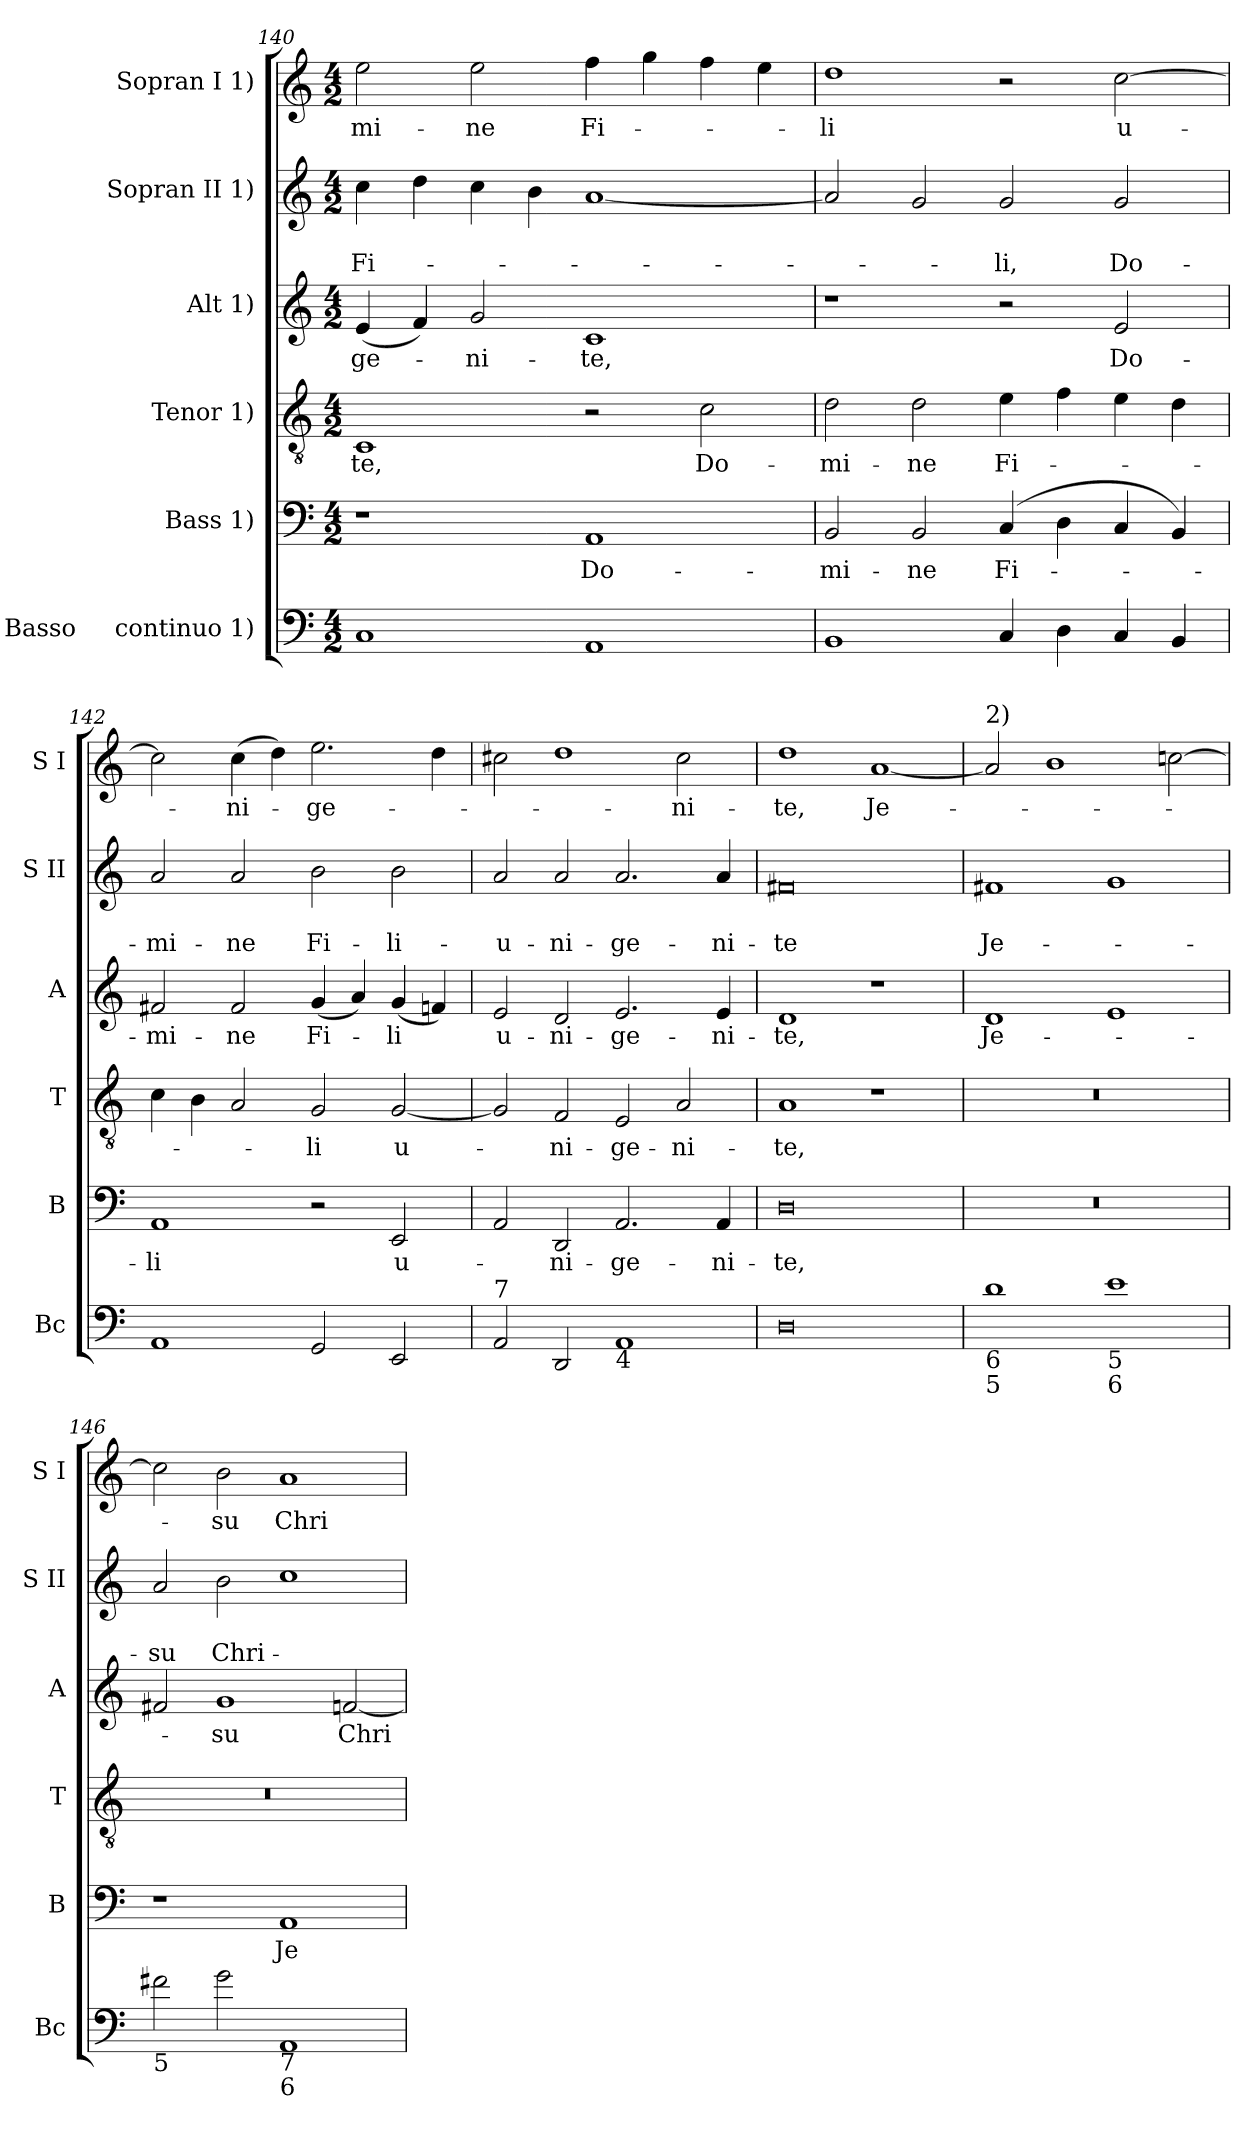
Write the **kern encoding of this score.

**kern	**kern	**text	**kern	**text	**kern	**text	**kern	**text	**text	**kern	**text
*part6	*part5	*part5	*part4	*part4	*part3	*part3	*part2	*part2	*part2	*part1	*part1
*staff6	*staff5	*staff5	*staff4	*staff4	*staff3	*staff3	*staff2	*staff2	*staff2	*staff1	*staff1
*I"Basso     continuo 1)	*I"Bass 1)	*	*I"Tenor 1)	*	*I"Alt 1)	*	*I"Sopran II 1)	*	*	*I"Sopran I 1)	*
*I'Bc	*I'B	*	*I'T	*	*I'A	*	*I'S II	*	*	*I'S I	*
!!LO:LB:g=z
*clefF4	*clefF4	*	*clefGv2	*	*clefG2	*	*clefG2	*	*	*clefG2	*
*k[]	*k[]	*	*k[]	*	*k[]	*	*k[]	*	*	*k[]	*
*C:	*C:	*	*C:	*	*C:	*	*C:	*	*	*C:	*
*M4/2	*M4/2	*	*M4/2	*	*M4/2	*	*M4/2	*	*	*M4/2	*
=140	=140	=140	=140	=140	=140	=140	=140	=140	=140	=140	=140
1C	1r	.	1C	-te,	(4e/	-ge-	4cc\	.	Fi-	2ee\	-mi-
.	.	.	.	.	4f/)	.	4dd\	.	.	.	.
.	.	.	.	.	2g/	-ni-	4cc\	.	.	2ee\	-ne
.	.	.	.	.	.	.	4b\	.	.	.	.
1AA	1AA	Do-	2r	.	1c	-te,	[1a	.	.	4ff\	Fi-
.	.	.	.	.	.	.	.	.	.	4gg\	.
.	.	.	2c\	Do-	.	.	.	.	.	4ff\	.
.	.	.	.	.	.	.	.	.	.	4ee\	.
=141	=141	=141	=141	=141	=141	=141	=141	=141	=141	=141	=141
1BB	2BB/	-mi-	2d\	-mi-	1r	.	2a/]	.	.	1dd	-li
.	2BB/	-ne	2d\	-ne	.	.	2g/	.	.	.	.
4C/	(4C/	Fi-	4e\	Fi-	2r	.	2g/	.	-li,	2r	.
4D\	4D\	.	4f\	.	.	.	.	.	.	.	.
4C/	4C/	.	4e\	.	2e/	Do-	2g/	.	Do-	[2cc\	u-
4BB/	4BB/)	.	4d\	.	.	.	.	.	.	.	.
=142	=142	=142	=142	=142	=142	=142	=142	=142	=142	=142	=142
1AA	1AA	-li	4c\	.	2f#X/	-mi-	2a/	.	-mi-	2cc\]	.
.	.	.	4B\	.	.	.	.	.	.	.	.
.	.	.	2A/	.	2f#/	-ne	2a/	.	-ne	(4cc\	-ni-
.	.	.	.	.	.	.	.	.	.	4dd\)	.
2GG/	2r	.	2G/	-li	(4g/	Fi-	2b\	.	Fi-	2.ee\	-ge-
.	.	.	.	.	4a/)	.	.	.	.	.	.
2EE/	2EE/	u-	[2G/	u-	(4g/	-li	2b\	.	-li-	.	.
.	.	.	.	.	4fn/)	.	.	.	.	4dd\	.
=143	=143	=143	=143	=143	=143	=143	=143	=143	=143	=143	=143
!LO:TX:t=7	!	!	!	!	!	!	!	!	!	!	!
2AA/	2AA/	.	2G/]	.	2e/	u-	2a/	.	-u-	2cc#X\	.
2DD/	2DD/	-ni-	2F/	-ni-	2d/	-ni-	2a/	.	-ni-	1dd	.
!LO:TX:b:t=4	!	!	!	!	!	!	!	!	!	!	!
1AA	2.AA/	-ge-	2E/	-ge-	2.e/	-ge-	2.a/	.	-ge-	.	.
.	.	.	2A/	-ni-	.	.	.	.	.	2cc#\	-ni-
.	4AA/	-ni-	.	.	4e/	-ni-	4a/	.	-ni-	.	.
=144	=144	=144	=144	=144	=144	=144	=144	=144	=144	=144	=144
0D	0D	-te,	1A	-te,	1d	-te,	0f#X	.	-te	1dd	-te,
.	.	.	1r	.	1r	.	.	.	.	[1a	Je-
=145	=145	=145	=145	=145	=145	=145	=145	=145	=145	=145	=145
!	!	!	!	!	!	!	!	!	!	!LO:TX:a:t=2)	!
!LO:TX:b:t=6	!	!	!	!	!	!	!	!	!	!	!
!LO:TX:b:t=5	!	!	!	!	!	!	!	!	!	!	!
1d	0r	.	0r	.	1d	Je-	1f#X	.	Je-	2a/]	.
.	.	.	.	.	.	.	.	.	.	1b	.
!LO:TX:b:t=5	!	!	!	!	!	!	!	!	!	!	!
!LO:TX:b:t=6	!	!	!	!	!	!	!	!	!	!	!
1e	.	.	.	.	1e	.	1g	.	.	.	.
.	.	.	.	.	.	.	.	.	.	[2ccn\	.
!!LO:PB:g=z
=146	=146	=146	=146	=146	=146	=146	=146	=146	=146	=146	=146
!LO:TX:b:t=5	!	!	!	!	!	!	!	!	!	!	!
2f#X\	1r	.	0r	.	2f#X/	.	2a/	.	-su	2cc\]	.
2g\	.	.	.	.	1g	-su	2b\	.	Chri-	2b\	-su
!LO:TX:b:t=7	!	!	!	!	!	!	!	!	!	!	!
!LO:TX:b:t=6	!	!	!	!	!	!	!	!	!	!	!
1AA	1AA	Je-	.	.	.	.	1cc	.	.	1a	Chri-
.	.	.	.	.	[2fn/	Chri-	.	.	.	.	.
=	=	=	=	=	=	=	=	=	=	=	=
*-	*-	*-	*-	*-	*-	*-	*-	*-	*-	*-	*-
